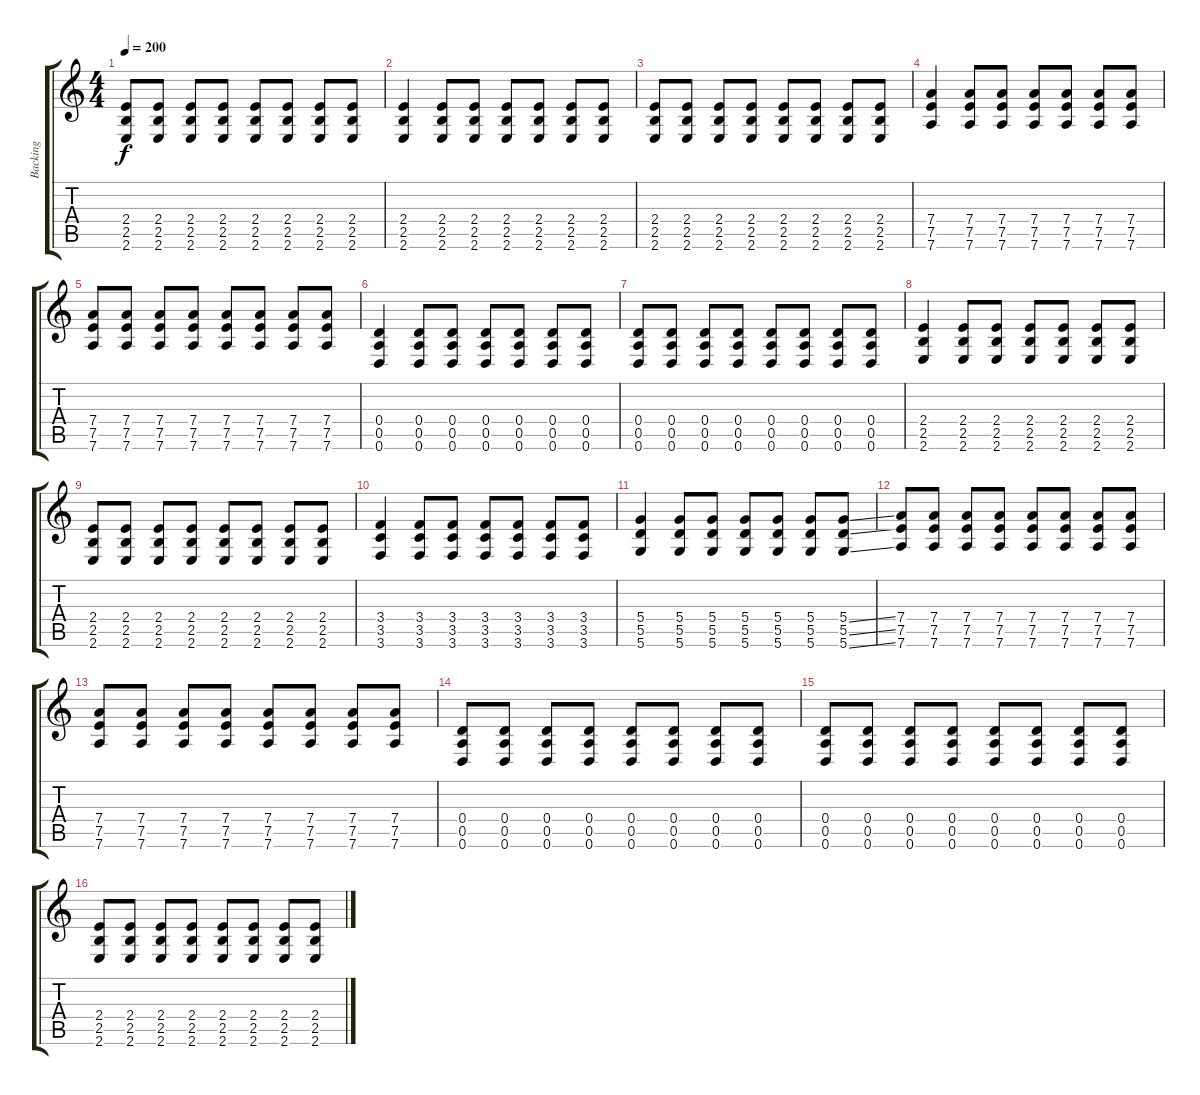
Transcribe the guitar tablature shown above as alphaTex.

\track ("Backing" "Backing") {instrument distortionguitar}
\staff {score tabs}
\tuning (E4 B3 G3 D3 A2 D2) {hide}
\ts (4 4)
\tempo 200
\clef g2
\ks c
(2.4 2.5 2.6).8{dy f} (2.4 2.5 2.6).8 (2.4 2.5 2.6).8 (2.4 2.5 2.6).8 (2.4 2.5 2.6).8 (2.4 2.5 2.6).8 (2.4 2.5 2.6).8 (2.4 2.5 2.6).8 |
(2.4 2.5 2.6).4 (2.4 2.5 2.6).8 (2.4 2.5 2.6).8 (2.4 2.5 2.6).8 (2.4 2.5 2.6).8 (2.4 2.5 2.6).8 (2.4 2.5 2.6).8 |
(2.4 2.5 2.6).8 (2.4 2.5 2.6).8 (2.4 2.5 2.6).8 (2.4 2.5 2.6).8 (2.4 2.5 2.6).8 (2.4 2.5 2.6).8 (2.4 2.5 2.6).8 (2.4 2.5 2.6).8 |
(7.4 7.5 7.6).4 (7.4 7.5 7.6).8 (7.4 7.5 7.6).8 (7.4 7.5 7.6).8 (7.4 7.5 7.6).8 (7.4 7.5 7.6).8 (7.4 7.5 7.6).8 |
(7.4 7.5 7.6).8 (7.4 7.5 7.6).8 (7.4 7.5 7.6).8 (7.4 7.5 7.6).8 (7.4 7.5 7.6).8 (7.4 7.5 7.6).8 (7.4 7.5 7.6).8 (7.4 7.5 7.6).8 |
(0.4 0.5 0.6).4 (0.4 0.5 0.6).8 (0.4 0.5 0.6).8 (0.4 0.5 0.6).8 (0.4 0.5 0.6).8 (0.4 0.5 0.6).8 (0.4 0.5 0.6).8 |
(0.4 0.5 0.6).8 (0.4 0.5 0.6).8 (0.4 0.5 0.6).8 (0.4 0.5 0.6).8 (0.4 0.5 0.6).8 (0.4 0.5 0.6).8 (0.4 0.5 0.6).8 (0.4 0.5 0.6).8 |
(2.4 2.5 2.6).4 (2.4 2.5 2.6).8 (2.4 2.5 2.6).8 (2.4 2.5 2.6).8 (2.4 2.5 2.6).8 (2.4 2.5 2.6).8 (2.4 2.5 2.6).8 |
(2.4 2.5 2.6).8 (2.4 2.5 2.6).8 (2.4 2.5 2.6).8 (2.4 2.5 2.6).8 (2.4 2.5 2.6).8 (2.4 2.5 2.6).8 (2.4 2.5 2.6).8 (2.4 2.5 2.6).8 |
(3.4 3.5 3.6).4 (3.4 3.5 3.6).8 (3.4 3.5 3.6).8 (3.4 3.5 3.6).8 (3.4 3.5 3.6).8 (3.4 3.5 3.6).8 (3.4 3.5 3.6).8 |
(5.4 5.5 5.6).4 (5.4 5.5 5.6).8 (5.4 5.5 5.6).8 (5.4 5.5 5.6).8 (5.4 5.5 5.6).8 (5.4 5.5 5.6).8 (5.4{ss} 5.5{ss} 5.6{ss}).8 |
(7.4 7.5 7.6).8 (7.4 7.5 7.6).8 (7.4 7.5 7.6).8 (7.4 7.5 7.6).8 (7.4 7.5 7.6).8 (7.4 7.5 7.6).8 (7.4 7.5 7.6).8 (7.4 7.5 7.6).8 |
(7.4 7.5 7.6).8 (7.4 7.5 7.6).8 (7.4 7.5 7.6).8 (7.4 7.5 7.6).8 (7.4 7.5 7.6).8 (7.4 7.5 7.6).8 (7.4 7.5 7.6).8 (7.4 7.5 7.6).8 |
(0.4 0.5 0.6).8 (0.4 0.5 0.6).8 (0.4 0.5 0.6).8 (0.4 0.5 0.6).8 (0.4 0.5 0.6).8 (0.4 0.5 0.6).8 (0.4 0.5 0.6).8 (0.4 0.5 0.6).8 |
(0.4 0.5 0.6).8 (0.4 0.5 0.6).8 (0.4 0.5 0.6).8 (0.4 0.5 0.6).8 (0.4 0.5 0.6).8 (0.4 0.5 0.6).8 (0.4 0.5 0.6).8 (0.4 0.5 0.6).8 |
(2.4 2.5 2.6).8 (2.4 2.5 2.6).8 (2.4 2.5 2.6).8 (2.4 2.5 2.6).8 (2.4 2.5 2.6).8 (2.4 2.5 2.6).8 (2.4 2.5 2.6).8 (2.4 2.5 2.6).8
